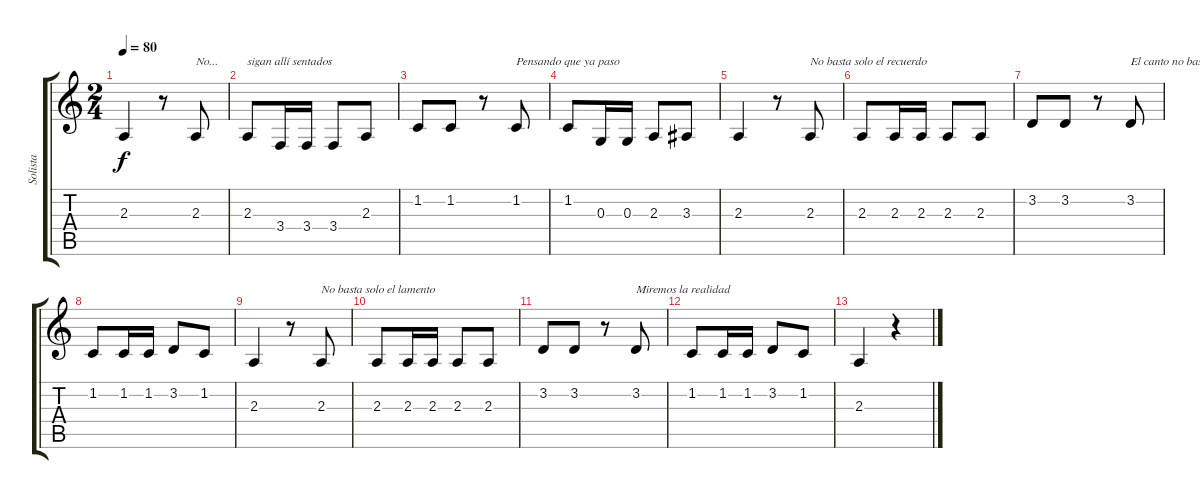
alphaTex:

\track ("Solista" "Solista") {instrument synthstrings2}
\staff {score tabs}
\tuning (E4 B3 G3 D3 A2 E2) {hide}
\ts (2 4)
\tempo 80
\clef g2
\ks c
2.3.4{dy f} r.8 2.3.8{txt "No..."} |
2.3.8{txt "sigan allí sentados"} 3.4.16 3.4.16 3.4.8 2.3.8 |
1.2.8 1.2.8 r.8 1.2.8{txt "Pensando que ya paso"} |
1.2.8 0.3.16 0.3.16 2.3.8 3.3.8 |
2.3.4 r.8 2.3.8{txt "No basta solo el recuerdo"} |
2.3.8 2.3.16 2.3.16 2.3.8 2.3.8 |
3.2.8 3.2.8 r.8 3.2.8{txt "El canto no bastara"} |
1.2.8 1.2.16 1.2.16 3.2.8 1.2.8 |
2.3.4 r.8 2.3.8{txt "No basta solo el lamento"} |
2.3.8 2.3.16 2.3.16 2.3.8 2.3.8 |
3.2.8 3.2.8 r.8 3.2.8{txt "Miremos la realidad"} |
1.2.8 1.2.16 1.2.16 3.2.8 1.2.8 |
2.3.4 r.4
